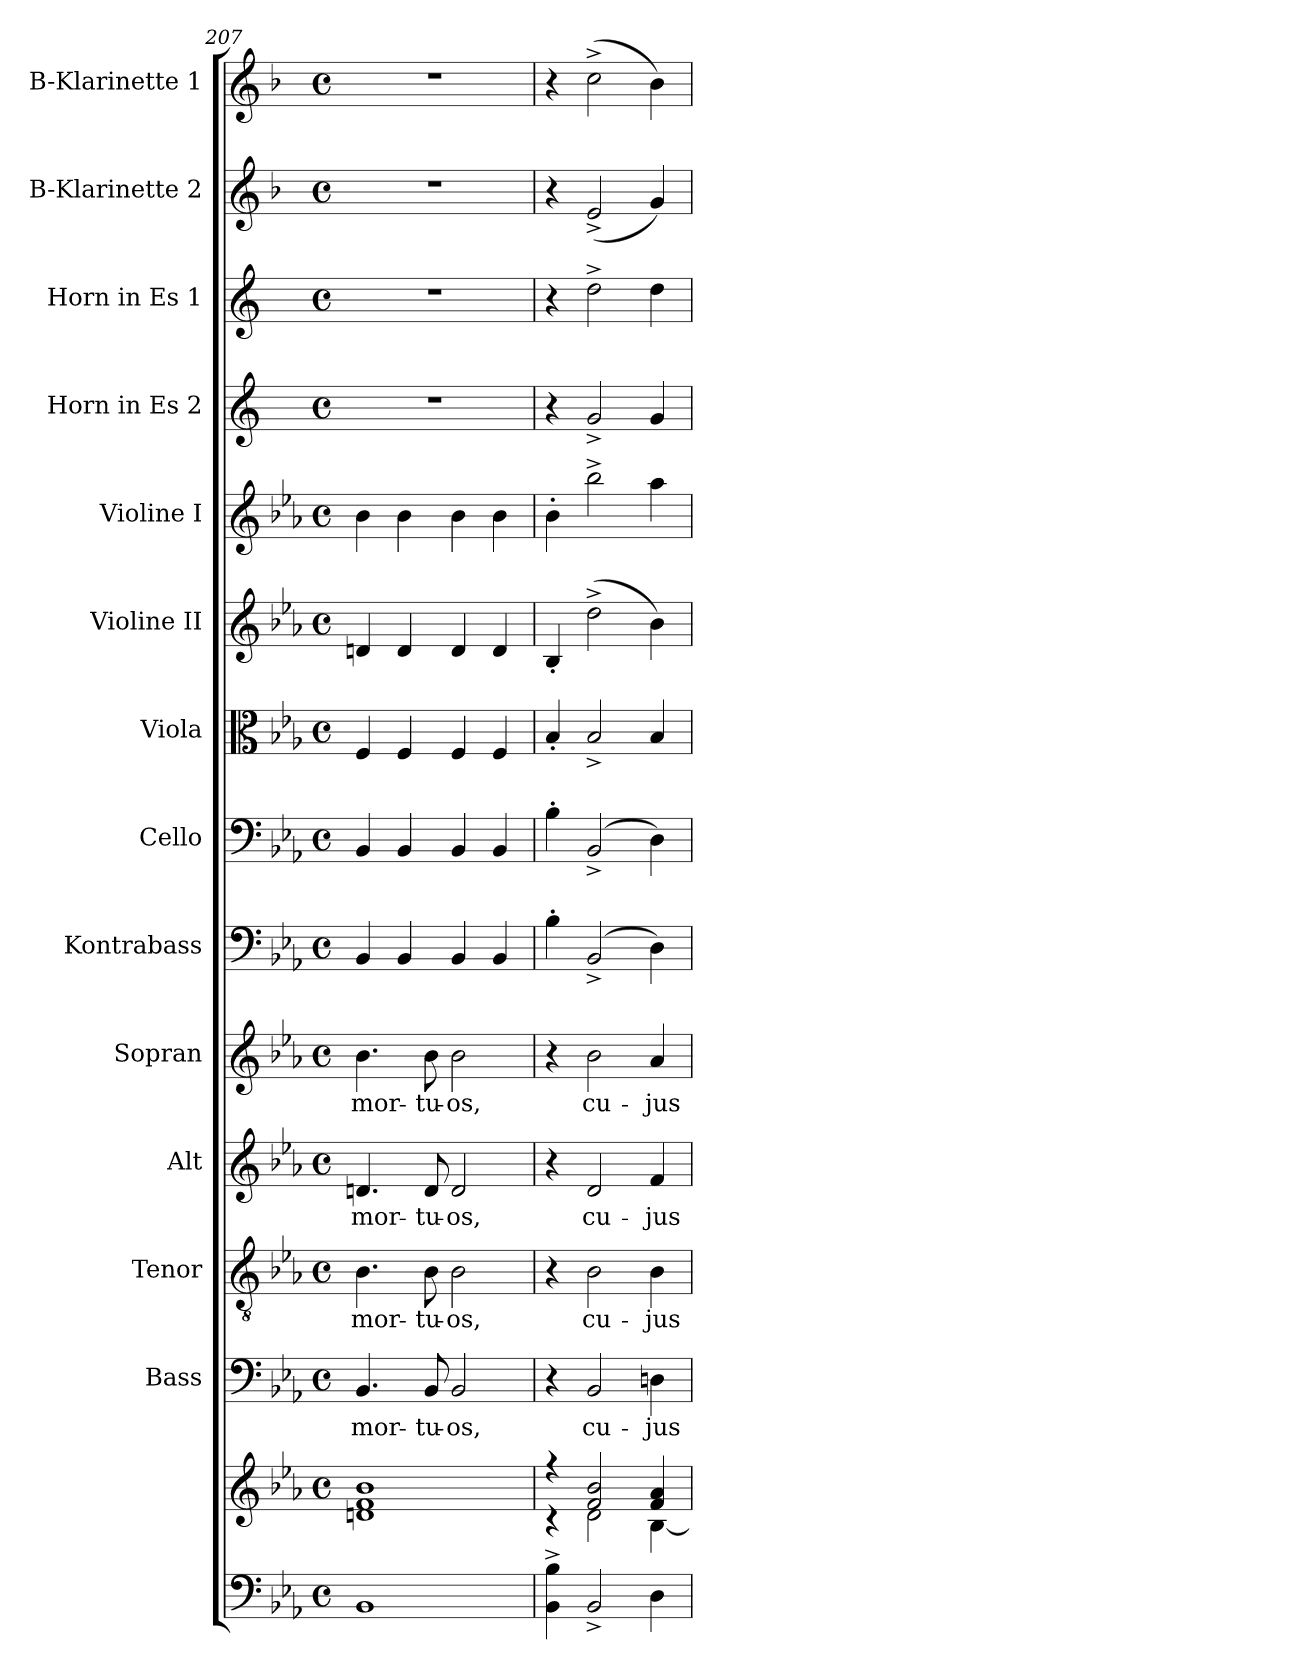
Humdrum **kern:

**kern	**kern	**kern	**text	**kern	**text	**kern	**text	**kern	**text	**kern	**kern	**kern	**kern	**kern	**kern	**kern	**kern	**kern
*part14	*part14	*part13	*part13	*part12	*part12	*part11	*part11	*part10	*part10	*part9	*part8	*part7	*part6	*part5	*part4	*part3	*part2	*part1
*staff15	*staff14	*staff13	*staff13	*staff12	*staff12	*staff11	*staff11	*staff10	*staff10	*staff9	*staff8	*staff7	*staff6	*staff5	*staff4	*staff3	*staff2	*staff1
*	*	*I"Bass	*	*I"Tenor	*	*I"Alt	*	*I"Sopran	*	*I"Kontrabass	*I"Cello	*I"Viola	*I"Violine II	*I"Violine I	*I"Horn in Es 2	*I"Horn in Es 1	*I"B-Klarinette 2	*I"B-Klarinette 1
*	*	*I'B.	*	*I'T.	*	*I'A.	*	*I'S.	*	*I'Kb.	*	*I'Vla.	*I'Vl. II	*I'Vl. I	*I'Hrn. 2	*I'Hrn. 1	*I'Kl. 2	*I'Kl. 1
*clefF4	*clefG2	*clefF4	*	*clefGv2	*	*clefG2	*	*clefG2	*	*clefF4	*clefF4	*clefC3	*clefG2	*clefG2	*clefG2	*clefG2	*clefG2	*clefG2
*	*	*	*	*	*	*	*	*	*	*ITrd7c12	*	*	*	*	*ITrd5c9	*ITrd5c9	*ITrd1c2	*ITrd1c2
*k[b-e-a-]	*k[b-e-a-]	*k[b-e-a-]	*	*k[b-e-a-]	*	*k[b-e-a-]	*	*k[b-e-a-]	*	*k[b-e-a-]	*k[b-e-a-]	*k[b-e-a-]	*k[b-e-a-]	*k[b-e-a-]	*k[b-e-a-]	*k[b-e-a-]	*k[b-e-a-]	*k[b-e-a-]
*E-:	*E-:	*E-:	*	*E-:	*	*E-:	*	*E-:	*	*E-:	*E-:	*E-:	*E-:	*E-:	*E-:	*E-:	*E-:	*E-:
*M4/4	*M4/4	*M4/4	*	*M4/4	*	*M4/4	*	*M4/4	*	*M4/4	*M4/4	*M4/4	*M4/4	*M4/4	*M4/4	*M4/4	*M4/4	*M4/4
*met(c)	*met(c)	*met(c)	*	*met(c)	*	*met(c)	*	*met(c)	*	*met(c)	*met(c)	*met(c)	*met(c)	*met(c)	*met(c)	*met(c)	*met(c)	*met(c)
=207	=207	=207	=207	=207	=207	=207	=207	=207	=207	=207	=207	=207	=207	=207	=207	=207	=207	=207
!	!	!	!LO:LY:b	!	!LO:LY:b	!	!LO:LY:b	!	!LO:LY:b	!	!	!	!	!	!	!	!	!
1BB-	1dn 1f 1b-	4.BB-/	mor-	4.B-\	mor-	4.dn/	mor-	4.b-\	mor-	4BBB-/	4BB-/	4F/	4dn/	4b-\	1r	1r	1r	1r
.	.	.	.	.	.	.	.	.	.	4BBB-/	4BB-/	4F/	4d/	4b-\	.	.	.	.
!	!	!	!LO:LY:b	!	!LO:LY:b	!	!LO:LY:b	!	!LO:LY:b	!	!	!	!	!	!	!	!	!
.	.	8BB-/	-tu-	8B-\	-tu-	8d/	-tu-	8b-\	-tu-	.	.	.	.	.	.	.	.	.
!	!	!	!LO:LY:b	!	!LO:LY:b	!	!LO:LY:b	!	!LO:LY:b	!	!	!	!	!	!	!	!	!
.	.	2BB-/	-os,	2B-\	-os,	2d/	-os,	2b-\	-os,	4BBB-/	4BB-/	4F/	4d/	4b-\	.	.	.	.
.	.	.	.	.	.	.	.	.	.	4BBB-/	4BB-/	4F/	4d/	4b-\	.	.	.	.
=208	=208	=208	=208	=208	=208	=208	=208	=208	=208	=208	=208	=208	=208	=208	=208	=208	=208	=208
*	*^	*	*	*	*	*	*	*	*	*	*	*	*	*	*	*	*	*
4BB-\^> 4B-\^>	4r	4r	4r	.	4r	.	4r	.	4r	.	4BB-'>\	4B-'>\	4B-'</	4B-'</	4b-'>\	4r	4r	4r	4r
!	!	!	!	!LO:LY:b	!	!LO:LY:b	!	!LO:LY:b	!	!LO:LY:b	!	!	!	!	!	!	!	!	!
2BB-^</	2f/ 2b-/	2d\	2BB-/	cu-	2B-\	cu-	2d/	cu-	2b-\	cu-	(2BBB-^</	(2BB-^</	2B-^</	(>2dd^>\	2bb-^>\	2B-^</	2f^>\	(<2d^</	(>2b-^>\
!	!	!	!	!LO:LY:b	!	!LO:LY:b	!	!LO:LY:b	!	!LO:LY:b	!	!	!	!	!	!	!	!	!
4D\	4f/ 4a-/	[<4B-\	4Dn\	-jus	4B-\	-jus	4f/	-jus	4a-/	-jus	4DD\)	4D\)	4B-/	4b-\)	4aa-\	4B-/	4f\	4f/)	4a-\)
*	*v	*v	*	*	*	*	*	*	*	*	*	*	*	*	*	*	*	*	*
=	=	=	=	=	=	=	=	=	=	=	=	=	=	=	=	=	=	=
*-	*-	*-	*-	*-	*-	*-	*-	*-	*-	*-	*-	*-	*-	*-	*-	*-	*-	*-
